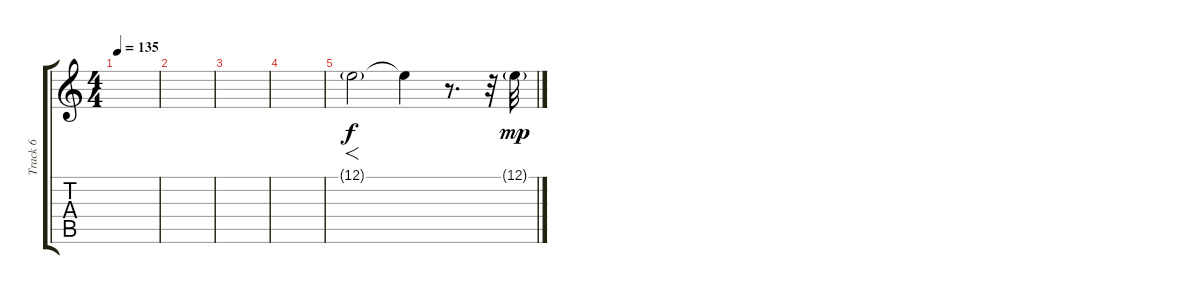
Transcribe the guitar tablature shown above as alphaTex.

\track ("Track 6" "Track 6") {instrument acousticgrandpiano}
\staff {score tabs}
\tuning (E4 B3 G3 D3 A2 E2) {hide}
\ts (4 4)
\tempo 135
\clef g2
\ks c
|
|
|
|
12.1{g}.2{f} 12.1{t}.4{dy f} r.8{d} r.32 12.1{g}.32{dy mp}
